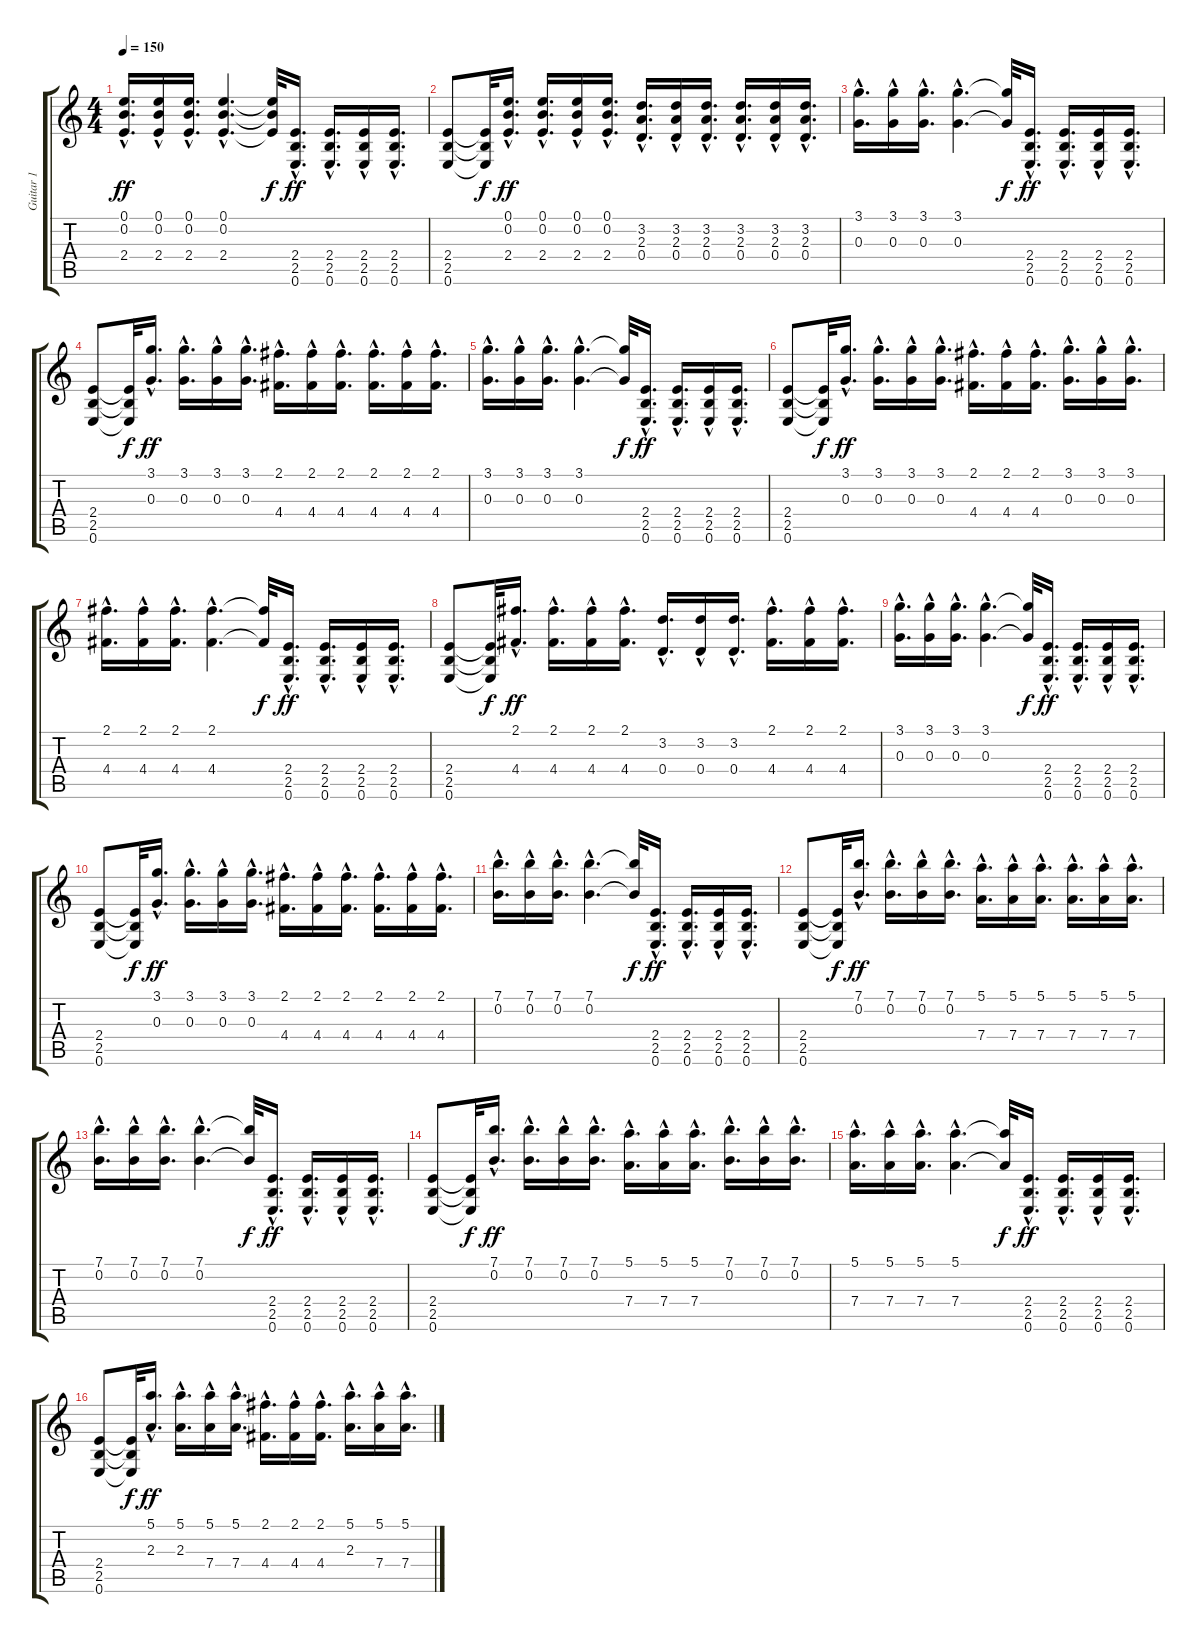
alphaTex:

\track ("Guitar 1" "Guitar 1") {instrument overdrivenguitar}
\staff {score tabs}
\tuning (E4 B3 G3 D3 A2 E2) {hide}
\ts (4 4)
\tempo 150
\clef g2
\ks c
(0.1{hac} 0.2{hac} 2.4{hac}).16{d dy ff} (0.1{hac} 0.2{hac} 2.4{hac}).16 (0.1{hac} 0.2{hac} 2.4{hac}).16{d} (0.1{hac} 0.2{hac} 2.4{hac}).4{d} (0.1{t} 0.2{t} 2.4{t}).32{dy f} (2.4{hac} 2.5{hac} 0.6{hac}).16{d dy ff} (2.4{hac} 2.5{hac} 0.6{hac}).16{d} (2.4{hac} 2.5{hac} 0.6{hac}).16 (2.4{hac} 2.5{hac} 0.6{hac}).16{d} |
(2.4 2.5 0.6).8 (2.4{t} 2.5{t} 0.6{t}).32{dy f} (0.1{hac} 0.2{hac} 2.4{hac}).16{d dy ff} (0.1{hac} 0.2{hac} 2.4{hac}).16{d} (0.1{hac} 0.2{hac} 2.4{hac}).16 (0.1{hac} 0.2{hac} 2.4{hac}).16{d} (3.2{hac} 2.3{hac} 0.4{hac}).16{d} (3.2{hac} 2.3{hac} 0.4{hac}).16 (3.2{hac} 2.3{hac} 0.4{hac}).16{d} (3.2{hac} 2.3{hac} 0.4{hac}).16{d} (3.2{hac} 2.3{hac} 0.4{hac}).16 (3.2{hac} 2.3{hac} 0.4{hac}).16{d} |
(3.1{hac} 0.3{hac}).16{d} (3.1{hac} 0.3{hac}).16 (3.1{hac} 0.3{hac}).16{d} (3.1{hac} 0.3{hac}).4{d} (3.1{t} 0.3{t}).32{dy f} (2.4{hac} 2.5{hac} 0.6{hac}).16{d dy ff} (2.4{hac} 2.5{hac} 0.6{hac}).16{d} (2.4{hac} 2.5{hac} 0.6{hac}).16 (2.4{hac} 2.5{hac} 0.6{hac}).16{d} |
(2.4 2.5 0.6).8 (2.4{t} 2.5{t} 0.6{t}).32{dy f} (3.1{hac} 0.3{hac}).16{d dy ff} (3.1{hac} 0.3{hac}).16{d} (3.1{hac} 0.3{hac}).16 (3.1{hac} 0.3{hac}).16{d} (2.1{hac} 4.4{hac}).16{d} (2.1{hac} 4.4{hac}).16 (2.1{hac} 4.4{hac}).16{d} (2.1{hac} 4.4{hac}).16{d} (2.1{hac} 4.4{hac}).16 (2.1{hac} 4.4{hac}).16{d} |
(3.1{hac} 0.3{hac}).16{d} (3.1{hac} 0.3{hac}).16 (3.1{hac} 0.3{hac}).16{d} (3.1{hac} 0.3{hac}).4{d} (3.1{t} 0.3{t}).32{dy f} (2.4{hac} 2.5{hac} 0.6{hac}).16{d dy ff} (2.4{hac} 2.5{hac} 0.6{hac}).16{d} (2.4{hac} 2.5{hac} 0.6{hac}).16 (2.4{hac} 2.5{hac} 0.6{hac}).16{d} |
(2.4 2.5 0.6).8 (2.4{t} 2.5{t} 0.6{t}).32{dy f} (3.1{hac} 0.3{hac}).16{d dy ff} (3.1{hac} 0.3{hac}).16{d} (3.1{hac} 0.3{hac}).16 (3.1{hac} 0.3{hac}).16{d} (2.1{hac} 4.4{hac}).16{d} (2.1{hac} 4.4{hac}).16 (2.1{hac} 4.4{hac}).16{d} (3.1{hac} 0.3{hac}).16{d} (3.1{hac} 0.3{hac}).16 (3.1{hac} 0.3{hac}).16{d} |
(2.1{hac} 4.4{hac}).16{d} (2.1{hac} 4.4{hac}).16 (2.1{hac} 4.4{hac}).16{d} (2.1{hac} 4.4{hac}).4{d} (2.1{t} 4.4{t}).32{dy f} (2.4{hac} 2.5{hac} 0.6{hac}).16{d dy ff} (2.4{hac} 2.5{hac} 0.6{hac}).16{d} (2.4{hac} 2.5{hac} 0.6{hac}).16 (2.4{hac} 2.5{hac} 0.6{hac}).16{d} |
(2.4 2.5 0.6).8 (2.4{t} 2.5{t} 0.6{t}).32{dy f} (2.1{hac} 4.4{hac}).16{d dy ff} (2.1{hac} 4.4{hac}).16{d} (2.1{hac} 4.4{hac}).16 (2.1{hac} 4.4{hac}).16{d} (3.2{hac} 0.4{hac}).16{d} (3.2{hac} 0.4{hac}).16 (3.2{hac} 0.4{hac}).16{d} (2.1{hac} 4.4{hac}).16{d} (2.1{hac} 4.4{hac}).16 (2.1{hac} 4.4{hac}).16{d} |
(3.1{hac} 0.3{hac}).16{d} (3.1{hac} 0.3{hac}).16 (3.1{hac} 0.3{hac}).16{d} (3.1{hac} 0.3{hac}).4{d} (3.1{t} 0.3{t}).32{dy f} (2.4{hac} 2.5{hac} 0.6{hac}).16{d dy ff} (2.4{hac} 2.5{hac} 0.6{hac}).16{d} (2.4{hac} 2.5{hac} 0.6{hac}).16 (2.4{hac} 2.5{hac} 0.6{hac}).16{d} |
(2.4 2.5 0.6).8 (2.4{t} 2.5{t} 0.6{t}).32{dy f} (3.1{hac} 0.3{hac}).16{d dy ff} (3.1{hac} 0.3{hac}).16{d} (3.1{hac} 0.3{hac}).16 (3.1{hac} 0.3{hac}).16{d} (2.1{hac} 4.4{hac}).16{d} (2.1{hac} 4.4{hac}).16 (2.1{hac} 4.4{hac}).16{d} (2.1{hac} 4.4{hac}).16{d} (2.1{hac} 4.4{hac}).16 (2.1{hac} 4.4{hac}).16{d} |
(7.1{hac} 0.2{hac}).16{d} (7.1{hac} 0.2{hac}).16 (7.1{hac} 0.2{hac}).16{d} (7.1{hac} 0.2{hac}).4{d} (7.1{t} 0.2{t}).32{dy f} (2.4{hac} 2.5{hac} 0.6{hac}).16{d dy ff} (2.4{hac} 2.5{hac} 0.6{hac}).16{d} (2.4{hac} 2.5{hac} 0.6{hac}).16 (2.4{hac} 2.5{hac} 0.6{hac}).16{d} |
(2.4 2.5 0.6).8 (2.4{t} 2.5{t} 0.6{t}).32{dy f} (7.1{hac} 0.2{hac}).16{d dy ff} (7.1{hac} 0.2{hac}).16{d} (7.1{hac} 0.2{hac}).16 (7.1{hac} 0.2{hac}).16{d} (5.1{hac} 7.4{hac}).16{d} (5.1{hac} 7.4{hac}).16 (5.1{hac} 7.4{hac}).16{d} (5.1{hac} 7.4{hac}).16{d} (5.1{hac} 7.4{hac}).16 (5.1{hac} 7.4{hac}).16{d} |
(7.1{hac} 0.2{hac}).16{d} (7.1{hac} 0.2{hac}).16 (7.1{hac} 0.2{hac}).16{d} (7.1{hac} 0.2{hac}).4{d} (7.1{t} 0.2{t}).32{dy f} (2.4{hac} 2.5{hac} 0.6{hac}).16{d dy ff} (2.4{hac} 2.5{hac} 0.6{hac}).16{d} (2.4{hac} 2.5{hac} 0.6{hac}).16 (2.4{hac} 2.5{hac} 0.6{hac}).16{d} |
(2.4 2.5 0.6).8 (2.4{t} 2.5{t} 0.6{t}).32{dy f} (7.1{hac} 0.2{hac}).16{d dy ff} (7.1{hac} 0.2{hac}).16{d} (7.1{hac} 0.2{hac}).16 (7.1{hac} 0.2{hac}).16{d} (5.1{hac} 7.4{hac}).16{d} (5.1{hac} 7.4{hac}).16 (5.1{hac} 7.4{hac}).16{d} (7.1{hac} 0.2{hac}).16{d} (7.1{hac} 0.2{hac}).16 (7.1{hac} 0.2{hac}).16{d} |
(5.1{hac} 7.4{hac}).16{d} (5.1{hac} 7.4{hac}).16 (5.1{hac} 7.4{hac}).16{d} (5.1{hac} 7.4{hac}).4{d} (5.1{t} 7.4{t}).32{dy f} (2.4{hac} 2.5{hac} 0.6{hac}).16{d dy ff} (2.4{hac} 2.5{hac} 0.6{hac}).16{d} (2.4{hac} 2.5{hac} 0.6{hac}).16 (2.4{hac} 2.5{hac} 0.6{hac}).16{d} |
(2.4 2.5 0.6).8 (2.4{t} 2.5{t} 0.6{t}).32{dy f} (5.1{hac} 2.3{hac}).16{d dy ff} (5.1{hac} 2.3{hac}).16{d} (5.1{hac} 7.4{hac}).16 (5.1{hac} 7.4{hac}).16{d} (2.1{hac} 4.4{hac}).16{d} (2.1{hac} 4.4{hac}).16 (2.1{hac} 4.4{hac}).16{d} (5.1{hac} 2.3{hac}).16{d} (5.1{hac} 7.4{hac}).16 (5.1{hac} 7.4{hac}).16{d}
